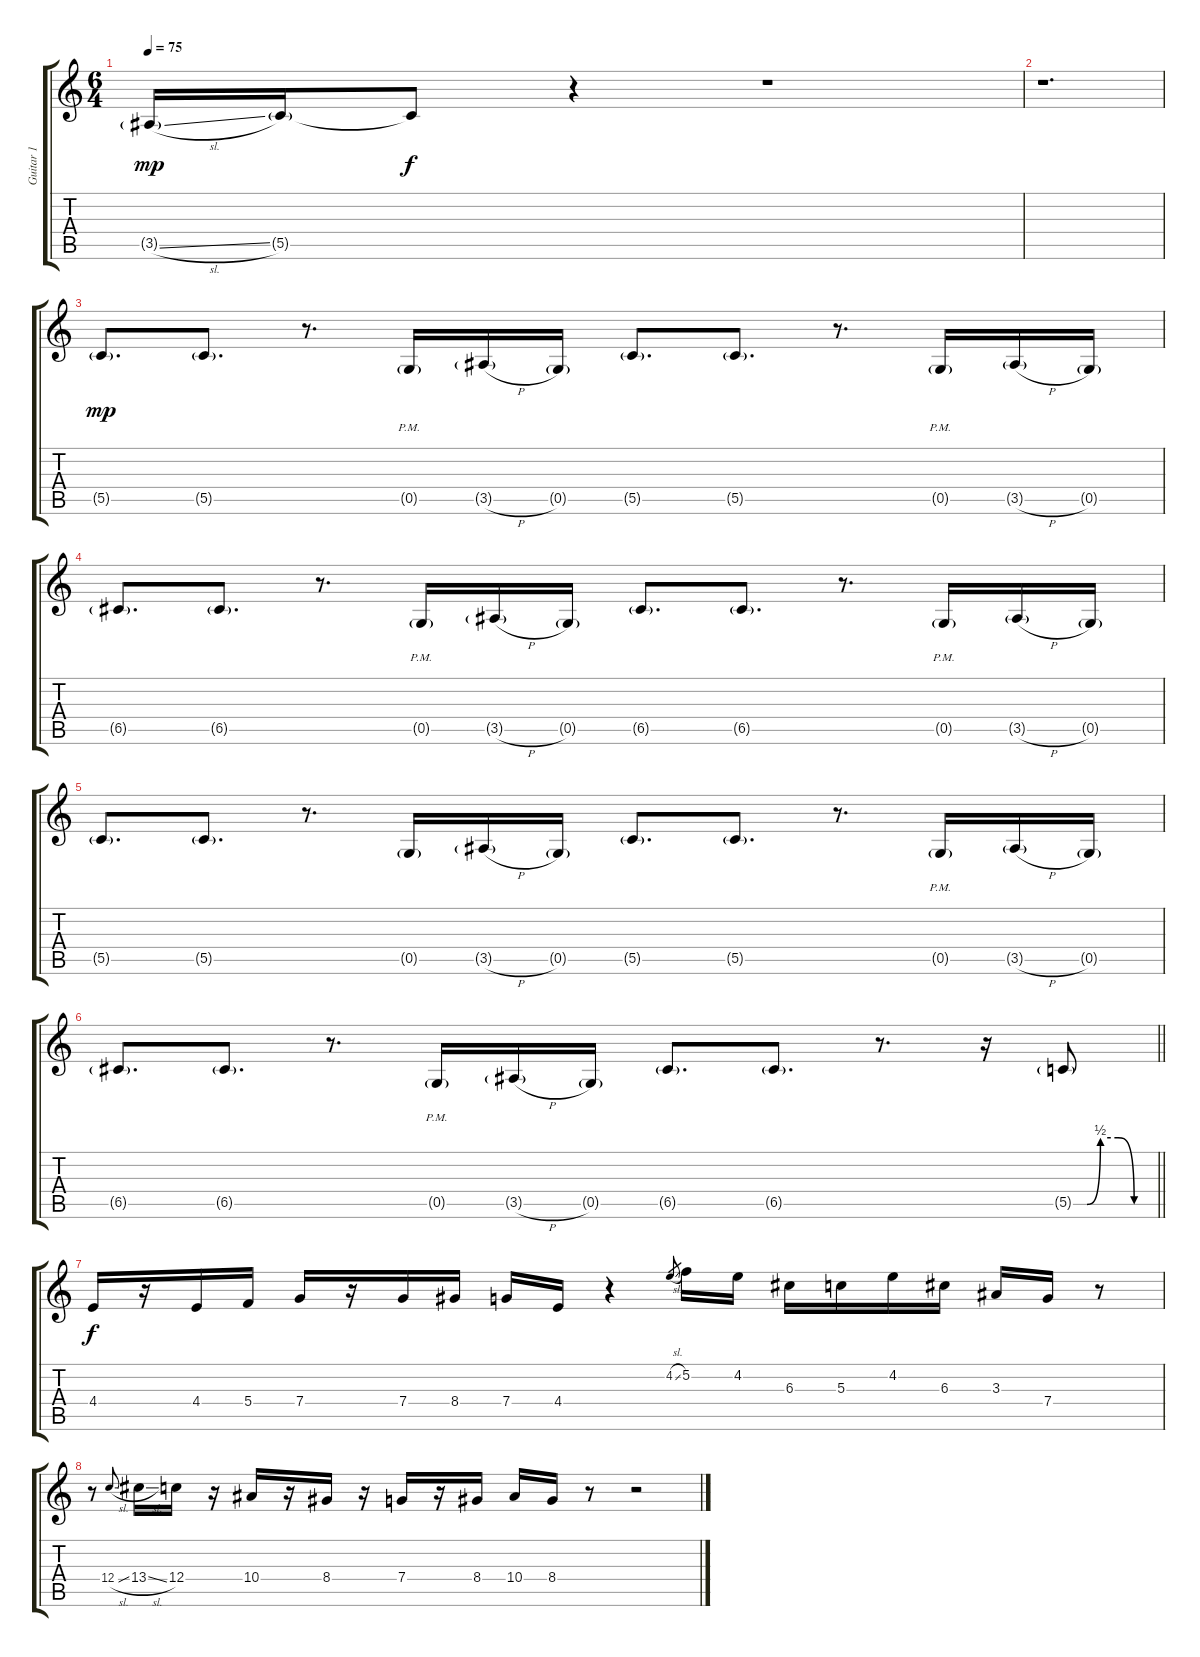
\track ("Guitar 1" "Guitar 1") {instrument distortionguitar}
\staff {score tabs}
\tuning (E4 C4 G3 C3 G2 C2) {hide}
\ts (6 4)
\tempo 75
\clef g2
\ks c
3.5{sl g}.16{dy mp} 5.5{g}.16 5.5{t}.8{dy f} r.4 r.1 |
r.1{d} |
5.5{g}.8{d dy mp} 5.5{g}.8{d} r.8{d} 0.5{g pm}.16 3.5{h g}.16 0.5{g}.16 5.5{g}.8{d} 5.5{g}.8{d} r.8{d} 0.5{g pm}.16 3.5{h g}.16 0.5{g}.16 |
6.5{g}.8{d} 6.5{g}.8{d} r.8{d} 0.5{g pm}.16 3.5{h g}.16 0.5{g}.16 6.5{g}.8{d} 6.5{g}.8{d} r.8{d} 0.5{g pm}.16 3.5{h g}.16 0.5{g}.16 |
5.5{g}.8{d} 5.5{g}.8{d} r.8{d} 0.5{g}.16 3.5{h g}.16 0.5{g}.16 5.5{g}.8{d} 5.5{g}.8{d} r.8{d} 0.5{g pm}.16 3.5{h g}.16 0.5{g}.16 |
\barLineRight lightlight
6.5{g}.8{d} 6.5{g}.8{d} r.8{d} 0.5{g pm}.16 3.5{h g}.16 0.5{g}.16 6.5{g}.8{d} 6.5{g}.8{d} r.8{d} r.16 5.5{be (custom 0 0 10 0 20 2 33 2 45 0 60 0) g}.8 |
4.4.16{dy f} r.16 4.4.16 5.4.16 7.4.16 r.16 7.4.16 8.4.16 7.4.16 4.4.16 r.4 4.2{sl}.8{gr} 5.2.16 4.2.16 6.3.16 5.3.16 4.2.16 6.3.16 3.3.16 7.4.16 r.8 |
r.8 12.4{sl}.8{gr onbeat} 13.4{sl}.16 12.4.16 r.16 10.4.16 r.16 8.4.16 r.16 7.4.16 r.16 8.4.16 10.4.16 8.4.16 r.8 r.2
